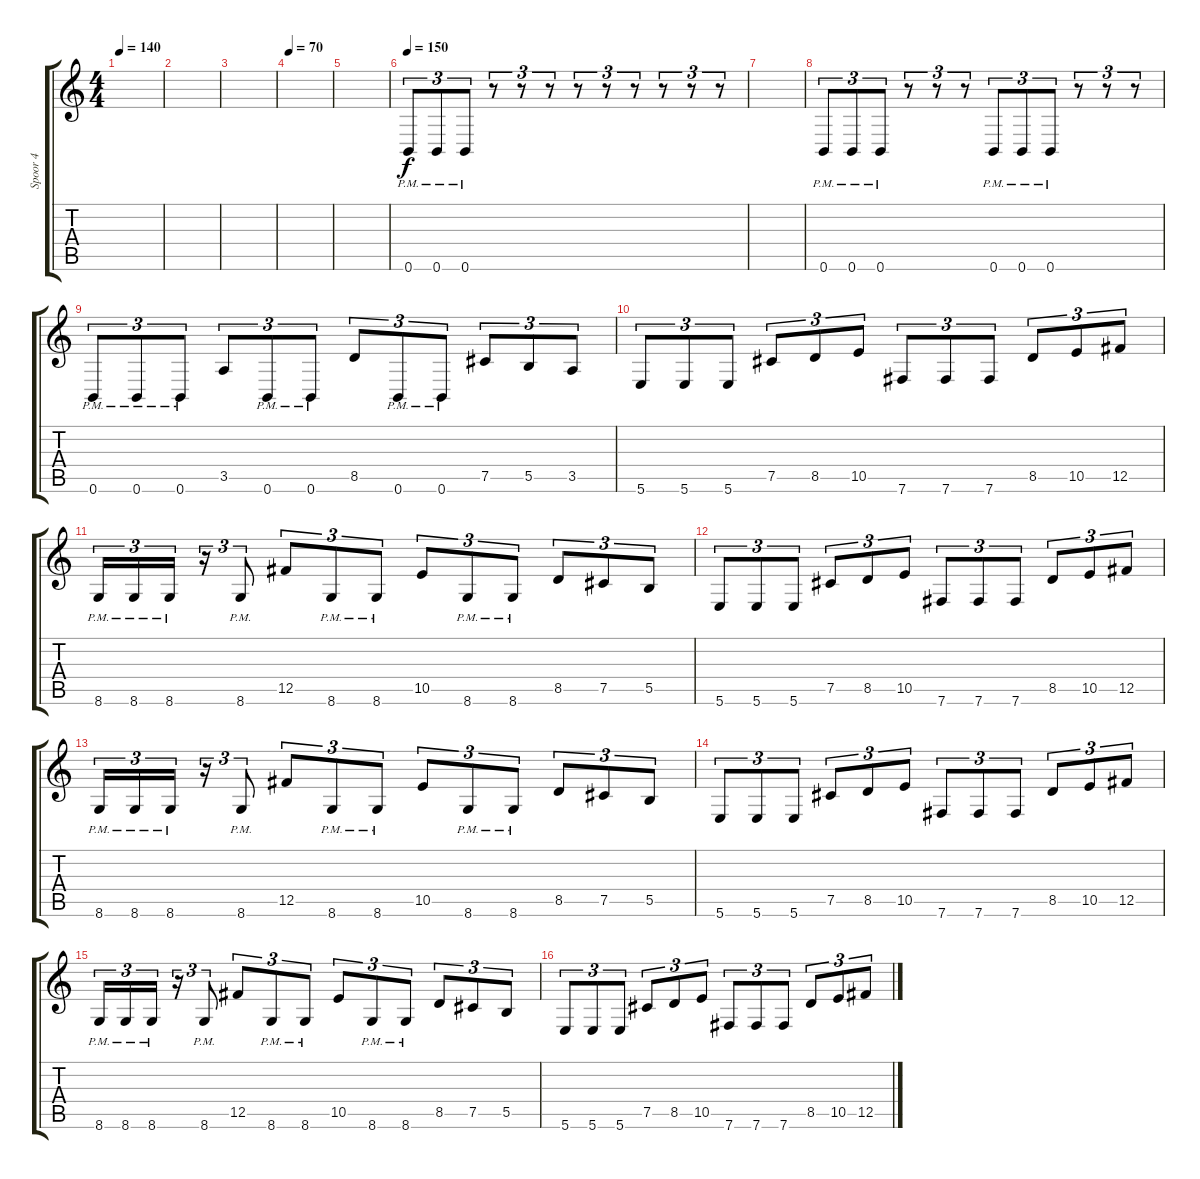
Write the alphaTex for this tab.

\track ("Spoor 4" "Spoor 4") {instrument distortionguitar}
\staff {score tabs}
\tuning (Db4 Ab3 E3 B2 Gb2 B1) {hide}
\ts (4 4)
\tempo 140
\clef g2
\ks c
|
|
|
\tempo 70
|
|
\tempo 150
0.6{pm}.8{tu (3 2)} 0.6{pm}.8{tu (3 2)} 0.6{pm}.8{tu (3 2)} r.8{tu (3 2)} r.8{tu (3 2)} r.8{tu (3 2)} r.8{tu (3 2)} r.8{tu (3 2)} r.8{tu (3 2)} r.8{tu (3 2)} r.8{tu (3 2)} r.8{tu (3 2)} |
|
0.6{pm}.8{tu (3 2)} 0.6{pm}.8{tu (3 2)} 0.6{pm}.8{tu (3 2)} r.8{tu (3 2)} r.8{tu (3 2)} r.8{tu (3 2)} 0.6{pm}.8{tu (3 2)} 0.6{pm}.8{tu (3 2)} 0.6{pm}.8{tu (3 2)} r.8{tu (3 2)} r.8{tu (3 2)} r.8{tu (3 2)} |
0.6{pm}.8{tu (3 2)} 0.6{pm}.8{tu (3 2)} 0.6{pm}.8{tu (3 2)} 3.5.8{tu (3 2)} 0.6{pm}.8{tu (3 2)} 0.6{pm}.8{tu (3 2)} 8.5.8{tu (3 2)} 0.6{pm}.8{tu (3 2)} 0.6{pm}.8{tu (3 2)} 7.5.8{tu (3 2)} 5.5.8{tu (3 2)} 3.5.8{tu (3 2)} |
5.6.8{tu (3 2)} 5.6.8{tu (3 2)} 5.6.8{tu (3 2)} 7.5.8{tu (3 2)} 8.5.8{tu (3 2)} 10.5.8{tu (3 2)} 7.6.8{tu (3 2)} 7.6.8{tu (3 2)} 7.6.8{tu (3 2)} 8.5.8{tu (3 2)} 10.5.8{tu (3 2)} 12.5.8{tu (3 2)} |
8.6{pm}.16{tu (3 2)} 8.6{pm}.16{tu (3 2)} 8.6{pm}.16{tu (3 2)} r.16{tu (3 2)} 8.6{pm}.8{tu (3 2)} 12.5.8{tu (3 2)} 8.6{pm}.8{tu (3 2)} 8.6{pm}.8{tu (3 2)} 10.5.8{tu (3 2)} 8.6{pm}.8{tu (3 2)} 8.6{pm}.8{tu (3 2)} 8.5.8{tu (3 2)} 7.5.8{tu (3 2)} 5.5.8{tu (3 2)} |
5.6.8{tu (3 2)} 5.6.8{tu (3 2)} 5.6.8{tu (3 2)} 7.5.8{tu (3 2)} 8.5.8{tu (3 2)} 10.5.8{tu (3 2)} 7.6.8{tu (3 2)} 7.6.8{tu (3 2)} 7.6.8{tu (3 2)} 8.5.8{tu (3 2)} 10.5.8{tu (3 2)} 12.5.8{tu (3 2)} |
8.6{pm}.16{tu (3 2)} 8.6{pm}.16{tu (3 2)} 8.6{pm}.16{tu (3 2)} r.16{tu (3 2)} 8.6{pm}.8{tu (3 2)} 12.5.8{tu (3 2)} 8.6{pm}.8{tu (3 2)} 8.6{pm}.8{tu (3 2)} 10.5.8{tu (3 2)} 8.6{pm}.8{tu (3 2)} 8.6{pm}.8{tu (3 2)} 8.5.8{tu (3 2)} 7.5.8{tu (3 2)} 5.5.8{tu (3 2)} |
5.6.8{tu (3 2)} 5.6.8{tu (3 2)} 5.6.8{tu (3 2)} 7.5.8{tu (3 2)} 8.5.8{tu (3 2)} 10.5.8{tu (3 2)} 7.6.8{tu (3 2)} 7.6.8{tu (3 2)} 7.6.8{tu (3 2)} 8.5.8{tu (3 2)} 10.5.8{tu (3 2)} 12.5.8{tu (3 2)} |
8.6{pm}.16{tu (3 2)} 8.6{pm}.16{tu (3 2)} 8.6{pm}.16{tu (3 2)} r.16{tu (3 2)} 8.6{pm}.8{tu (3 2)} 12.5.8{tu (3 2)} 8.6{pm}.8{tu (3 2)} 8.6{pm}.8{tu (3 2)} 10.5.8{tu (3 2)} 8.6{pm}.8{tu (3 2)} 8.6{pm}.8{tu (3 2)} 8.5.8{tu (3 2)} 7.5.8{tu (3 2)} 5.5.8{tu (3 2)} |
5.6.8{tu (3 2)} 5.6.8{tu (3 2)} 5.6.8{tu (3 2)} 7.5.8{tu (3 2)} 8.5.8{tu (3 2)} 10.5.8{tu (3 2)} 7.6.8{tu (3 2)} 7.6.8{tu (3 2)} 7.6.8{tu (3 2)} 8.5.8{tu (3 2)} 10.5.8{tu (3 2)} 12.5.8{tu (3 2)}
